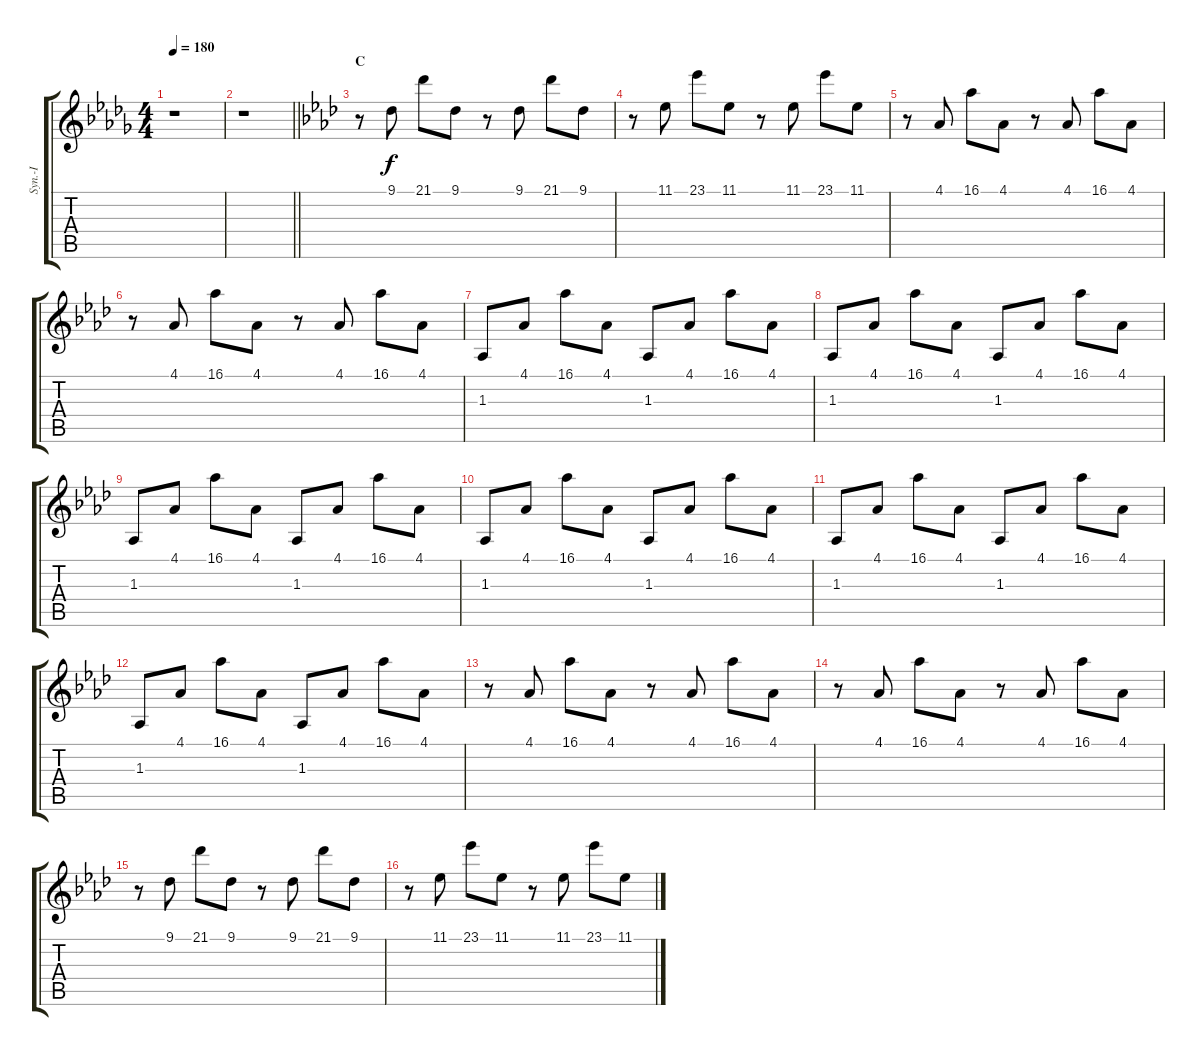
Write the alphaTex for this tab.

\track ("Syn.-I" "Syn.-I") {instrument lead2sawtooth}
\staff {score tabs}
\tuning (E4 B3 G3 D3 A2 E2) {hide}
\ts (4 4)
\tempo 180
\clef g2
\ks db
r.1{dy f} |
\barLineRight lightlight
r.1 |
\section ("" "C")
\ks ab
r.8 9.1.8 21.1.8 9.1.8 r.8 9.1.8 21.1.8 9.1.8 |
r.8 11.1.8 23.1.8 11.1.8 r.8 11.1.8 23.1.8 11.1.8 |
r.8 4.1.8 16.1.8 4.1.8 r.8 4.1.8 16.1.8 4.1.8 |
r.8 4.1.8 16.1.8 4.1.8 r.8 4.1.8 16.1.8 4.1.8 |
1.3.8 4.1.8 16.1.8 4.1.8 1.3.8 4.1.8 16.1.8 4.1.8 |
1.3.8 4.1.8 16.1.8 4.1.8 1.3.8 4.1.8 16.1.8 4.1.8 |
1.3.8 4.1.8 16.1.8 4.1.8 1.3.8 4.1.8 16.1.8 4.1.8 |
1.3.8 4.1.8 16.1.8 4.1.8 1.3.8 4.1.8 16.1.8 4.1.8 |
1.3.8 4.1.8 16.1.8 4.1.8 1.3.8 4.1.8 16.1.8 4.1.8 |
1.3.8 4.1.8 16.1.8 4.1.8 1.3.8 4.1.8 16.1.8 4.1.8 |
r.8 4.1.8 16.1.8 4.1.8 r.8 4.1.8 16.1.8 4.1.8 |
r.8 4.1.8 16.1.8 4.1.8 r.8 4.1.8 16.1.8 4.1.8 |
r.8 9.1.8 21.1.8 9.1.8 r.8 9.1.8 21.1.8 9.1.8 |
r.8 11.1.8 23.1.8 11.1.8 r.8 11.1.8 23.1.8 11.1.8
